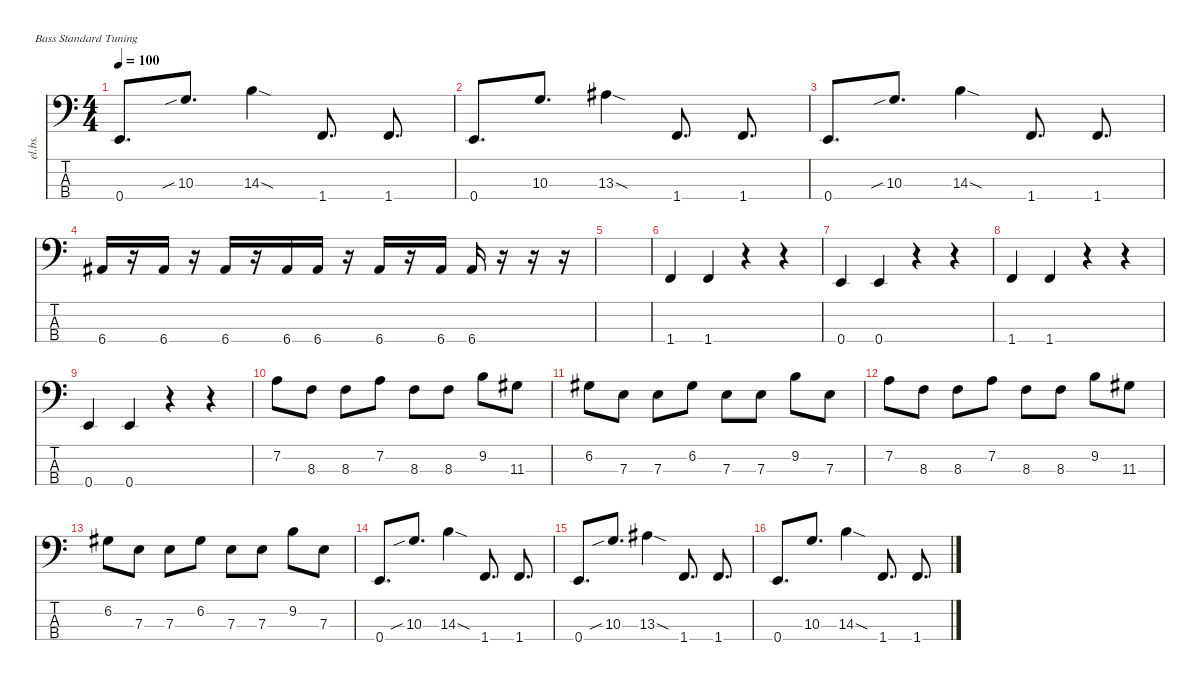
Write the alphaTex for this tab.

\defaultSystemsLayout 4
\hideDynamics
\bracketExtendMode nobrackets
\otherSystemsTrackNameOrientation horizontal
\track ("Electric Bass" "el.bs.") {instrument electricbassfinger}
\staff {score tabs}
\tuning (G2 D2 A1 E1)
\ts (4 4)
\tempo 100
\clef f4
\ks c
0.4.8{d dy mf beam Up} 10.3{sib}.8{d beam Up} 14.3{sod}.4{beam Down} 1.4.8{d beam Up} 1.4.8{d beam Up} |
0.4.8{d beam Up} 10.3.8{d beam Up} 13.3{sod acc #}.4{beam Down} 1.4.8{d beam Up} 1.4.8{d beam Up} |
0.4.8{d beam Up} 10.3{sib}.8{d beam Up} 14.3{sod}.4{beam Down} 1.4.8{d beam Up} 1.4.8{d beam Up} |
6.4{acc #}.16{beam Up} r.16{beam Up} 6.4{acc #}.16{beam Up} r.16{beam Up} 6.4{acc #}.16{beam Up} r.16{beam Up} 6.4{acc #}.16{beam Up} 6.4{acc #}.16{beam Up} r.16{beam Up} 6.4{acc #}.16{beam Up} r.16{beam Up} 6.4{acc #}.16{beam Up} 6.4{acc #}.16{beam Up} r.16{beam Up} r.16{beam Up} r.16{beam Up} |
|
1.4.4{beam Up} 1.4.4{beam Up} r.4{beam Up} r.4{beam Up} |
0.4.4{beam Up} 0.4.4{beam Up} r.4{beam Up} r.4{beam Up} |
1.4.4{beam Up} 1.4.4{beam Up} r.4{beam Up} r.4{beam Up} |
0.4.4{beam Up} 0.4.4{beam Up} r.4{beam Up} r.4{beam Up} |
7.2.8{beam Down} 8.3.8{beam Down} 8.3.8{beam Down} 7.2.8{beam Down} 8.3.8{beam Down} 8.3.8{beam Down} 9.2.8{beam Down} 11.3{acc #}.8{beam Down} |
6.2{acc #}.8{beam Down} 7.3.8{beam Down} 7.3.8{beam Down} 6.2{acc #}.8{beam Down} 7.3.8{beam Down} 7.3.8{beam Down} 9.2.8{beam Down} 7.3.8{beam Down} |
7.2.8{beam Down} 8.3.8{beam Down} 8.3.8{beam Down} 7.2.8{beam Down} 8.3.8{beam Down} 8.3.8{beam Down} 9.2.8{beam Down} 11.3{acc #}.8{beam Down} |
6.2{acc #}.8{beam Down} 7.3.8{beam Down} 7.3.8{beam Down} 6.2{acc #}.8{beam Down} 7.3.8{beam Down} 7.3.8{beam Down} 9.2.8{beam Down} 7.3.8{beam Down} |
0.4.8{d beam Up} 10.3{sib}.8{d beam Up} 14.3{sod}.4{beam Down} 1.4.8{d beam Up} 1.4.8{d beam Up} |
0.4.8{d beam Up} 10.3{sib}.8{d beam Up} 13.3{sod acc #}.4{beam Down} 1.4.8{d beam Up} 1.4.8{d beam Up} |
0.4.8{d beam Up} 10.3.8{d beam Up} 14.3{sod}.4{beam Down} 1.4.8{d beam Up} 1.4.8{d beam Up}
